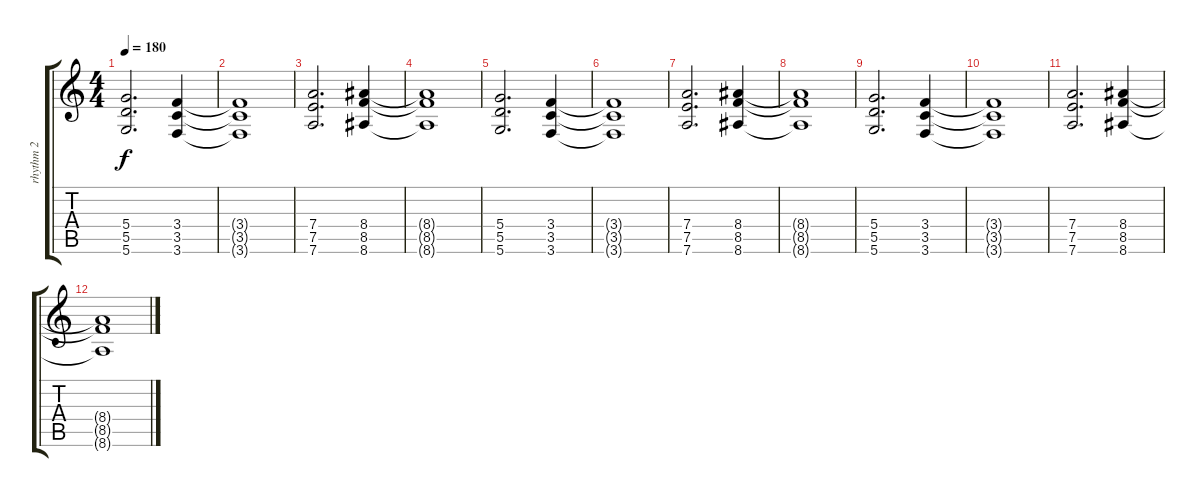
\track ("rhythm 2" "rhythm 2") {instrument distortionguitar}
\staff {score tabs}
\tuning (E4 B3 G3 D3 A2 D2) {hide}
\ts (4 4)
\tempo 180
\clef g2
\ks c
(5.4 5.5 5.6).2{d dy f} (3.4 3.5 3.6).4 |
(3.4{t} 3.5{t} 3.6{t}).1 |
(7.4 7.5 7.6).2{d} (8.4 8.5 8.6).4 |
(8.4{t} 8.5{t} 8.6{t}).1 |
(5.4 5.5 5.6).2{d} (3.4 3.5 3.6).4 |
(3.4{t} 3.5{t} 3.6{t}).1 |
(7.4 7.5 7.6).2{d} (8.4 8.5 8.6).4 |
(8.4{t} 8.5{t} 8.6{t}).1 |
(5.4 5.5 5.6).2{d} (3.4 3.5 3.6).4 |
(3.4{t} 3.5{t} 3.6{t}).1 |
(7.4 7.5 7.6).2{d} (8.4 8.5 8.6).4 |
(8.4{t} 8.5{t} 8.6{t}).1
